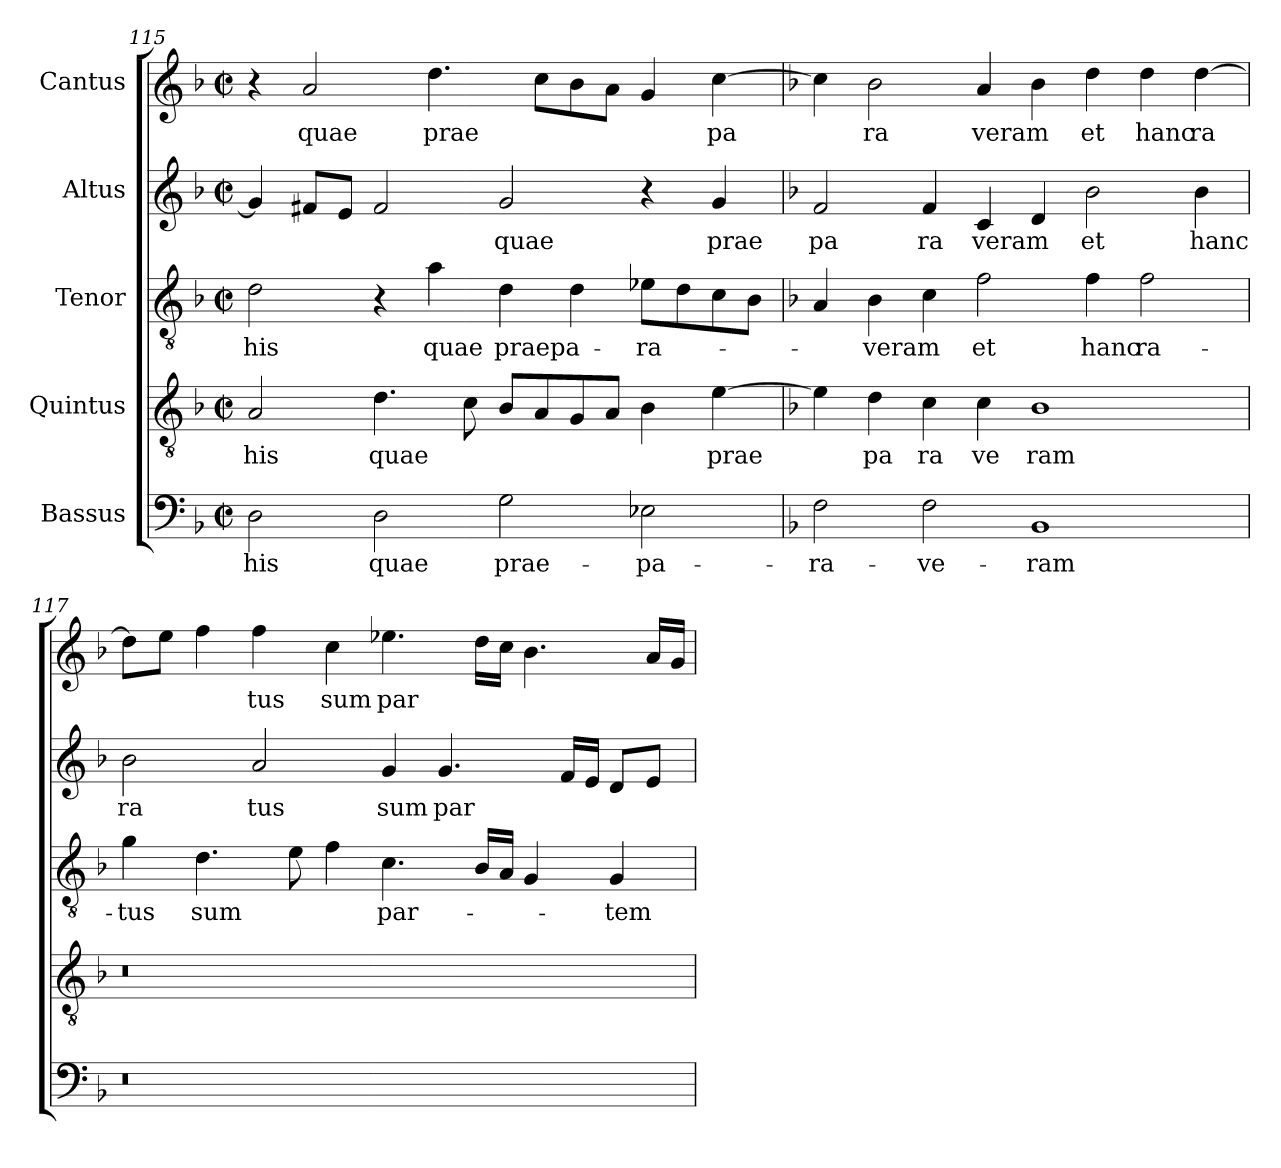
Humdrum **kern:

**kern	**text	**kern	**text	**kern	**text	**kern	**text	**kern	**text
*part5	*part5	*part4	*part4	*part3	*part3	*part2	*part2	*part1	*part1
*staff5	*staff5	*staff4	*staff4	*staff3	*staff3	*staff2	*staff2	*staff1	*staff1
*I"Bassus	*	*I"Quintus	*	*I"Tenor	*	*I"Altus	*	*I"Cantus	*
*clefF4	*	*clefGv2	*	*clefGv2	*	*clefG2	*	*clefG2	*
*k[b-]	*	*k[b-]	*	*k[b-]	*	*k[b-]	*	*k[b-]	*
*F:	*	*F:	*	*F:	*	*F:	*	*F:	*
*M2/2	*	*M2/2	*	*M2/2	*	*M2/2	*	*M2/2	*
*met(c|)	*	*met(c|)	*	*met(c|)	*	*met(c|)	*	*met(c|)	*
=115	=115	=115	=115	=115	=115	=115	=115	=115	=115
!	!LO:LY:b:cj	!	!LO:LY:b:cj	!	!LO:LY:b:cj	!	!	!	!
2D\	his	2A/	his	2d\	his	4g/]	.	4r	.
!	!	!	!	!	!	!	!	!	!LO:LY:b:cj
.	.	.	.	.	.	8f#/L	.	2a/	quae
.	.	.	.	.	.	8e/J	.	.	.
!	!LO:LY:b:cj	!	!LO:LY:b	!	!	!	!	!	!
2D\	quae	4.d\	quae	4r	.	2f#/	.	.	.
!	!	!	!	!	!LO:LY:b:cj	!	!	!	!LO:LY:b
.	.	.	.	4a\	quae	.	.	4.dd\	prae
.	.	8c\	.	.	.	.	.	.	.
!	!LO:LY:b:cj	!	!	!	!LO:LY:b:cj	!	!LO:LY:b:cj	!	!
2G\	prae-	8B-/L	.	4d\	praepa-	2g/	quae	.	.
.	.	8A/	.	.	.	.	.	8cc\L	.
.	.	8G/	.	4d\	.	.	.	8b-\	.
.	.	8A/J	.	.	.	.	.	8a\J	.
!	!LO:LY:b:cj	!	!	!	!LO:LY:b:cj	!	!	!	!
2E-X\	-pa-	4B-\	.	8e-X\L	-ra-	4r	.	4g/	.
.	.	.	.	8d\	.	.	.	.	.
!	!	!	!LO:LY:b	!	!	!	!LO:LY:b:cj	!	!LO:LY:b
.	.	[>4e\	prae	8c\	.	4g/	prae	[>4cc\	pa
.	.	.	.	8B-\J	.	.	.	.	.
=116	=116	=116	=116	=116	=116	=116	=116	=116	=116
*	*	*k[b-]	*	*	*	*	*	*	*
*	*	*F:	*	*	*	*	*	*	*
!	!LO:LY:b:cj	!	!	!	!	!	!LO:LY:b:cj	!	!
2F\	-ra-	4e\]	.	4A/	.	2f/	pa	4cc\]	.
!	!	!	!LO:LY:b:cj	!	!LO:LY:b	!	!	!	!LO:LY:b:cj
.	.	4d\	pa	4B-\	-veram	.	.	2b-\	ra
!	!LO:LY:b:cj	!	!LO:LY:b:cj	!	!	!	!LO:LY:b:cj	!	!
2F\	-ve-	4c\	ra	4c\	.	4f/	ra	.	.
!	!	!	!LO:LY:b:cj	!	!LO:LY:b:cj	!	!LO:LY:b	!	!LO:LY:b
.	.	4c\	ve	2f\	et	4c/	veram	4a/	veram
!	!LO:LY:b:cj	!	!LO:LY:b:cj	!	!	!	!	!	!
1BB-	-ram	1B-	ram	.	.	4d/	.	4b-\	.
!	!	!	!	!	!LO:LY:b:cj	!	!LO:LY:b:cj	!	!LO:LY:b:cj
.	.	.	.	4f\	hanc	2b-\	et	4dd\	et
!	!	!	!	!	!LO:LY:b:cj	!	!	!	!LO:LY:b:cj
.	.	.	.	2f\	ra-	.	.	4dd\	hanc
!	!	!	!	!	!	!	!LO:LY:b:cj	!	!LO:LY:b:cj
.	.	.	.	.	.	4b-\	hanc	[>4dd\	ra
=117	=117	=117	=117	=117	=117	=117	=117	=117	=117
!	!	!	!	!	!LO:LY:b:cj	!	!LO:LY:b:cj	!	!
0r	.	0r	.	4g\	-tus	2b-\	ra	8dd\L]	.
.	.	.	.	.	.	.	.	8ee\J	.
!	!	!	!	!	!LO:LY:b	!	!	!	!
.	.	.	.	4.d\	sum	.	.	4ff\	.
!	!	!	!	!	!	!	!LO:LY:b:cj	!	!LO:LY:b:cj
.	.	.	.	.	.	2a/	tus	4ff\	tus
.	.	.	.	8e\	.	.	.	.	.
!	!	!	!	!	!	!	!	!	!LO:LY:b:cj
.	.	.	.	4f\	.	.	.	4cc\	sum
!	!	!	!	!	!LO:LY:b	!	!LO:LY:b:cj	!	!LO:LY:b
.	.	.	.	4.c\	par-	4g/	sum	4.ee-X\	par
!	!	!	!	!	!	!	!LO:LY:b	!	!
.	.	.	.	.	.	4.g/	par	.	.
.	.	.	.	16B-/L	.	.	.	16dd\L	.
.	.	.	.	16A/J	.	.	.	16cc\J	.
.	.	.	.	4G/	.	.	.	4.b-\	.
.	.	.	.	.	.	16f/L	.	.	.
.	.	.	.	.	.	16e/J	.	.	.
!	!	!	!	!	!LO:LY:b:cj	!	!	!	!
.	.	.	.	4G/	-tem	8d/L	.	.	.
.	.	.	.	.	.	8e/J	.	16a/L	.
.	.	.	.	.	.	.	.	16g/J	.
=	=	=	=	=	=	=	=	=	=
*-	*-	*-	*-	*-	*-	*-	*-	*-	*-
